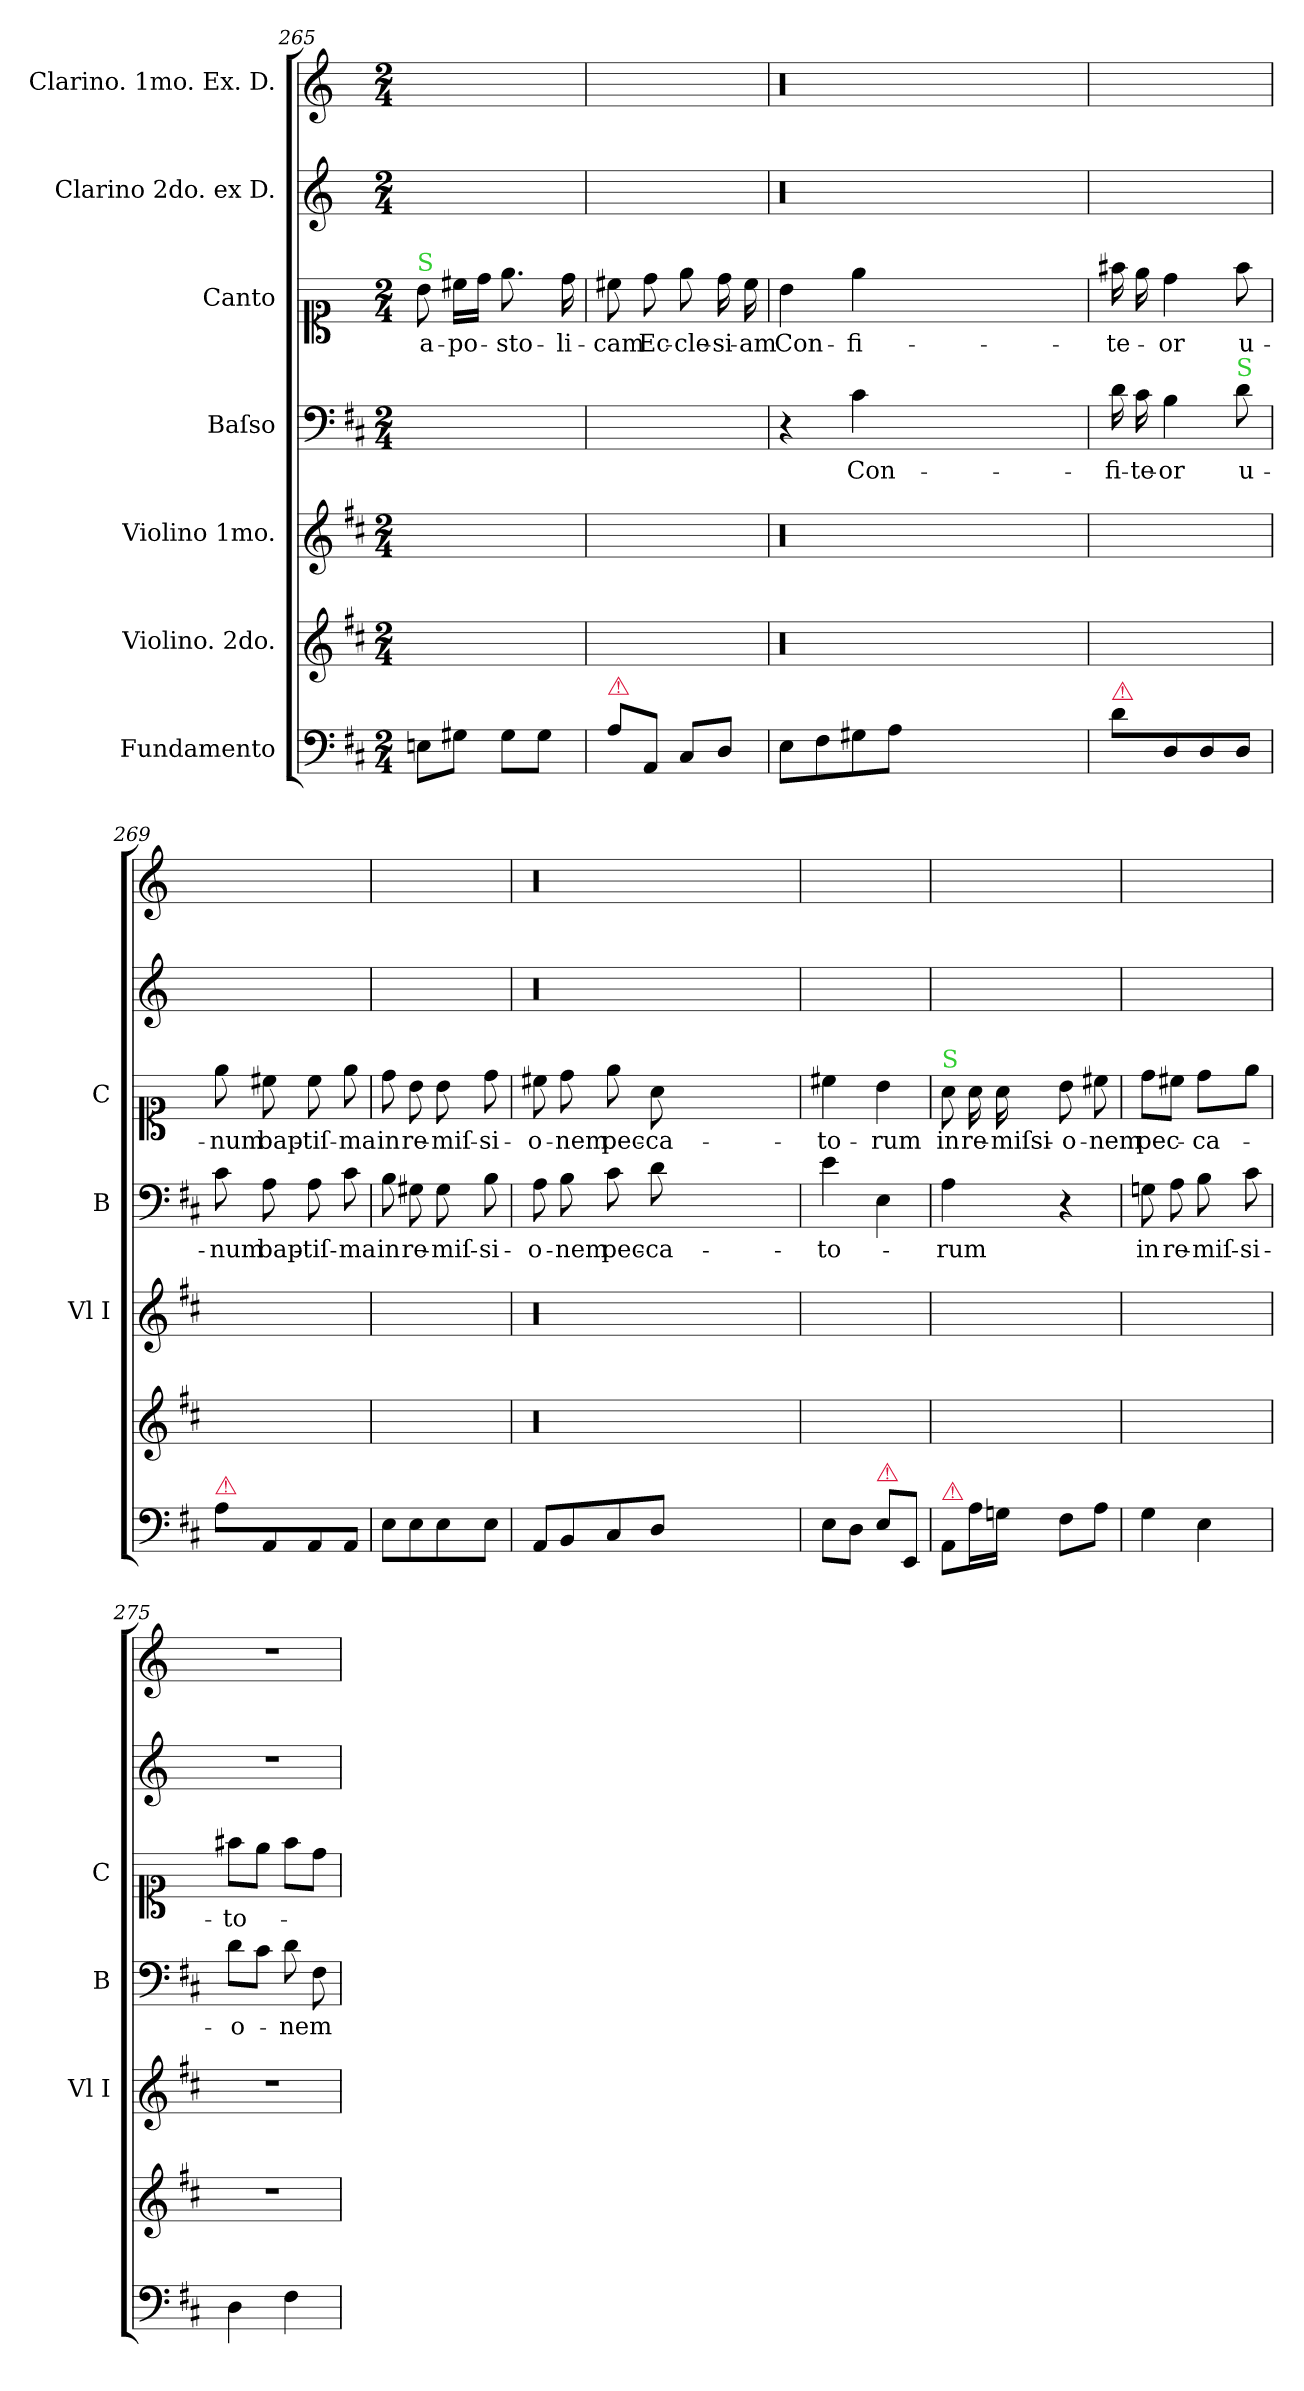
**kern	**kern	**kern	**kern	**text	**kern	**text	**kern	**kern
*part7	*part6	*part5	*part4	*part4	*part3	*part3	*part2	*part1
*staff7	*staff6	*staff5	*staff4	*staff4	*staff3	*staff3	*staff2	*staff1
*I"Fundamento	*I"Violino. 2do.	*I"Violino 1mo.	*I"Baſso	*	*I"Canto	*	*I"Clarino 2do. ex D.	*I"Clarino. 1mo. Ex. D.
*	*	*I'Vl I	*I'B	*	*I'C	*	*	*
*clefF4	*clefG2	*clefG2	*clefF4	*	*clefC1	*	*clefG2	*clefG2
*	*	*	*	*	*	*	*ITrd-1c-2	*ITrd-1c-2
*k[f#c#]	*k[f#c#]	*k[f#c#]	*k[f#c#]	*	*	*	*k[f#c#]	*k[f#c#]
*M2/4	*M2/4	*M2/4	*M2/4	*	*M2/4	*	*M2/4	*M2/4
=265	=265	=265	=265	=265	=265	=265	=265	=265
!	!	!	!	!	!LO:TX:a:color=limegreen:t=S	!	!	!
8En\L	2ryy	2ryy	2ryy	.	8b\	a-	2ryy	2ryy
8G#X\J	.	.	.	.	16cc#\LL	-po-	.	.
.	.	.	.	.	16dd\JJ	.	.	.
8G#\L	.	.	.	.	8.ee\	-sto-	.	.
8G#\J	.	.	.	.	.	.	.	.
.	.	.	.	.	16dd\	-li-	.	.
=266	=266	=266	=266	=266	=266	=266	=266	=266
!LO:TX:a:color=crimson:t=⚠	!	!	!	!	!	!	!	!
8A\L	2ryy	2ryy	2ryy	.	8cc#\	-cam	2ryy	2ryy
8AA/J	.	.	.	.	8dd\	Ec-	.	.
8C#/L	.	.	.	.	8ee\	-cle-	.	.
8D/J	.	.	.	.	16dd\	-si-	.	.
.	.	.	.	.	16cc#\	-am	.	.
=267	=267	=267	=267	=267	=267	=267	=267	=267
!	!LO:N:vis=00	!LO:N:vis=00	!	!	!	!	!LO:N:vis=00	!LO:N:vis=00
8E\L	0r	0r	4r	.	4b\	Con-	0r	0r
8F#\	.	.	.	.	.	.	.	.
8G#X\	.	.	4c#\	Con-	4ee\	-fi-	.	.
8A\J	.	.	.	.	.	.	.	.
1.ryy	.	.	1.ryy	.	1.ryy	.	.	.
=268	=268	=268	=268	=268	=268	=268	=268	=268
!LO:TX:a:color=crimson:t=⚠	!	!	!	!	!	!	!	!
8d\L	2ryy	2ryy	16d\	-fi-	16ff#\	-te-	2ryy	2ryy
.	.	.	16c#\	-te-	16ee\	.	.	.
8D/	.	.	4B\	-or	4dd\	-or	.	.
8D/	.	.	.	.	.	.	.	.
!	!	!	!LO:TX:a:color=limegreen:t=S	!	!	!	!	!
8D/J	.	.	8d\	u-	8ff#\	u-	.	.
=269	=269	=269	=269	=269	=269	=269	=269	=269
!LO:TX:a:color=crimson:t=⚠	!	!	!	!	!	!	!	!
8A\L	2ryy	2ryy	8c#\	-num	8ee\	-num	2ryy	2ryy
8AA/	.	.	8A\	bap-	8cc#\	bap-	.	.
8AA/	.	.	8A\	-tiſ-	8cc#\	-tiſ-	.	.
8AA/J	.	.	8c#\	-ma	8ee\	-ma	.	.
=270	=270	=270	=270	=270	=270	=270	=270	=270
8E\L	2ryy	2ryy	8B\	in	8dd\	in	2ryy	2ryy
8E\	.	.	8G#X\	re-	8b\	re-	.	.
8E\	.	.	8G#\	-miſ-	8b\	-miſ-	.	.
8E\J	.	.	8B\	-si-	8dd\	-si-	.	.
=271	=271	=271	=271	=271	=271	=271	=271	=271
!	!LO:N:vis=00	!LO:N:vis=00	!	!	!	!	!LO:N:vis=00	!LO:N:vis=00
8AA/L	0r	0r	8A\	-o-	8cc#\	-o-	0r	0r
8BB/	.	.	8B\	-nem	8dd\	-nem	.	.
8C#/	.	.	8c#\	pec-	8ee\	pec-	.	.
8D/J	.	.	8d\	-ca-	8a\	-ca-	.	.
1.ryy	.	.	1.ryy	.	1.ryy	.	.	.
=272	=272	=272	=272	=272	=272	=272	=272	=272
8E\L	2ryy	2ryy	4e\	-to-	4cc#\	-to-	2ryy	2ryy
8D\J	.	.	.	.	.	.	.	.
!LO:TX:a:color=crimson:t=⚠	!	!	!	!	!	!	!	!
8E\L	.	.	4E\	.	4b\	-rum	.	.
8EE/J	.	.	.	.	.	.	.	.
=273	=273	=273	=273	=273	=273	=273	=273	=273
!	!	!	!	!	!LO:TX:a:color=limegreen:t=S	!	!	!
!LO:TX:a:color=crimson:t=⚠	!	!	!	!	!	!	!	!
8AA/L	2ryy	2ryy	4A\	-rum	8a\	in	2ryy	2ryy
16A\L	.	.	.	.	16a\	re-	.	.
16Gn\JJ	.	.	.	.	16a\	-miſsi-	.	.
8F#\L	.	.	4r	.	8b\	-o-	.	.
8A\J	.	.	.	.	8cc#\	-nem	.	.
=274	=274	=274	=274	=274	=274	=274	=274	=274
4G\	2ryy	2ryy	8Gn\	in	8dd\L	pec-	2ryy	2ryy
.	.	.	8A\	re-	8cc#\J	.	.	.
4E\	.	.	8B\	-miſ-	8dd\L	-ca-	.	.
.	.	.	8c#\	-si-	8ee\J	.	.	.
=275	=275	=275	=275	=275	=275	=275	=275	=275
!	!LO:N:vis=0	!LO:N:vis=0	!	!	!	!	!LO:N:vis=0	!LO:N:vis=0
4D\	2r	2r	8d\L	-o-	8ff#\L	-to-	2r	2r
.	.	.	8c#\J	.	8ee\J	.	.	.
4F#\	.	.	8d\	-nem	8ff#\L	.	.	.
.	.	.	8F#\	.	8dd\J	.	.	.
=	=	=	=	=	=	=	=	=
*-	*-	*-	*-	*-	*-	*-	*-	*-
